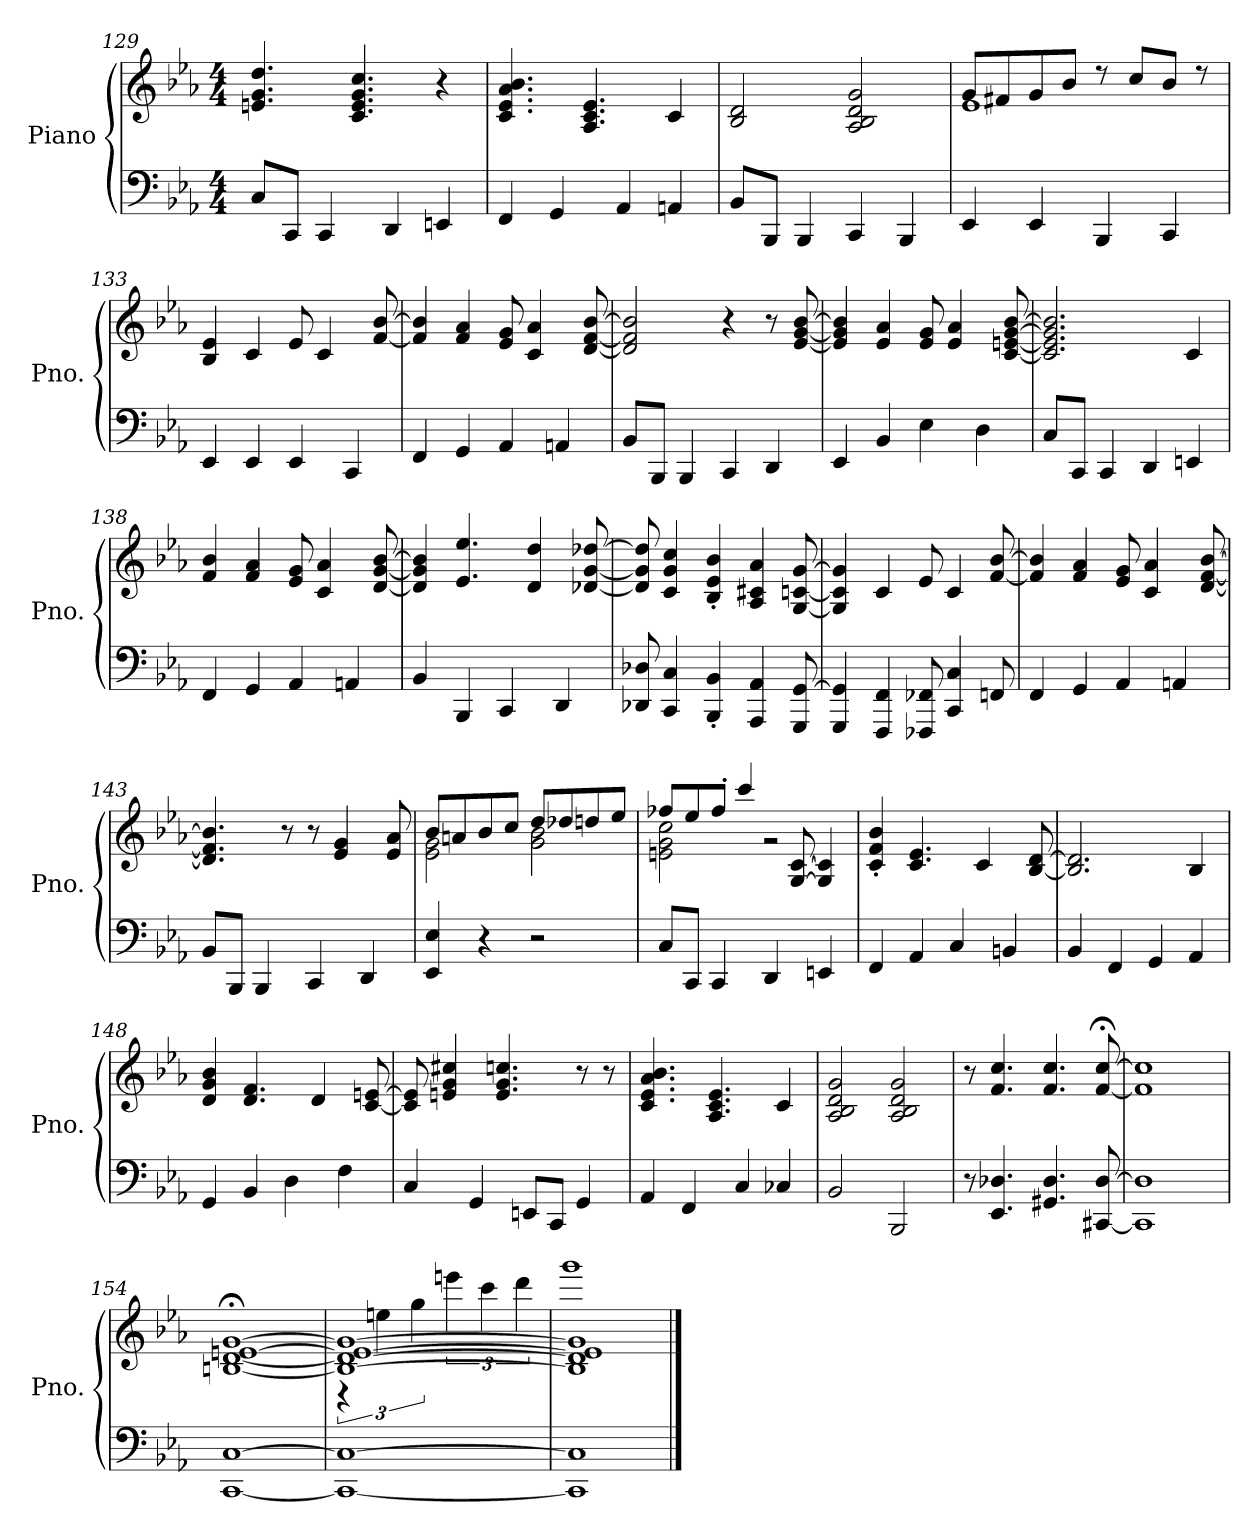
**kern	**kern
*part1	*part1
*staff2	*staff1
*I"Piano	*
*I'Pno.	*
*clefF4	*clefG2
*k[b-e-a-]	*k[b-e-a-]
*M4/4	*M4/4
=129	=129
8C/L	4.en/ 4.g/ 4.dd/
8CC/J	.
4CC/	.
.	4.c/ 4.e/ 4.g/ 4.cc/
4DD/	.
4EEn/	4r
=130	=130
4FF/	4.c/ 4.e-/ 4.a-/ 4.b-/
4GG/	.
.	4.A-/ 4.c/ 4.e-/
4AA-/	.
4AAn/	4c/
=131	=131
8BB-/L	2B-/ 2d/
8BBB-/J	.
4BBB-/	.
4CC/	2A-/ 2B-/ 2d/ 2g/
4BBB-/	.
!!LO:PB:g=z
=132	=132
*	*^
4EE-/	8g/L	1e-
.	8f#X/	.
4EE-/	8g/	.
.	8b-/J	.
4BBB-/	8r	.
.	8cc/L	.
4CC/	8b-/J	.
.	8r	.
*	*v	*v
=133	=133
4EE-/	4B-/ 4e-/
4EE-/	4c/
4EE-/	8e-/
.	4c/
4CC/	.
.	[8f/ [8b-/
=134	=134
4FF/	4f/] 4b-/]
4GG/	4f/ 4a-/
4AA-/	8e-/ 8g/
.	4c/ 4a-/
4AAn/	.
.	[8d/ [8f/ [8b-/
=135	=135
8BB-/L	2d/] 2f/] 2b-/]
8BBB-/J	.
4BBB-/	.
4CC/	4r
4DD/	8r
.	[8e-/ [8g/ [8b-/
=136	=136
4EE-/	4e-/] 4g/] 4b-/]
4BB-/	4e-/ 4a-/
4E-\	8e-/ 8g/
.	4e-/ 4a-/
4D\	.
.	[8c/ [8en/ [8g/ [8b-/
!!LO:LB:g=z
=137	=137
8C/L	2.c/] 2.e/] 2.g/] 2.b-/]
8CC/J	.
4CC/	.
4DD/	.
4EEn/	4c/
=138	=138
4FF/	4f/ 4b-/
4GG/	4f/ 4a-/
4AA-/	8e-/ 8g/
.	4c/ 4a-/
4AAn/	.
.	[8d/ [8g/ [8b-/
=139	=139
4BB-/	4d/] 4g/] 4b-/]
4BBB-/	4.e-/ 4.ee-/
4CC/	.
.	4d/ 4dd/
4DD/	.
.	[8d-X/ [8g/ [8dd-X/
=140	=140
8DD-X/ 8D-X/	8d-/] 8g/] 8dd-/]
4CC/ 4C/	4c/ 4g/ 4cc/
4BBB-/' 4BB-/'	4B-/' 4e-/' 4b-/'
4AAA-/ 4AA-/	4A-/ 4c#X/ 4a-/
8GGG/ [8GG/	[8G/ [8cn/ [8g/
=141	=141
4GGG/ 4GG/]	4G/] 4c/] 4g/]
4FFF/ 4FF/	4c/
8FFF-X/ 8FF-X/	8e-/
4CC/ 4C/	4c/
8FFn/	[8f/ [8b-/
!!LO:LB:g=z
=142	=142
4FF/	4f/] 4b-/]
4GG/	4f/ 4a-/
4AA-/	8e-/ 8g/
.	4c/ 4a-/
4AAn/	.
.	[8d/ [8f/ [8b-/
=143	=143
8BB-/L	4.d/] 4.f/] 4.b-/]
8BBB-/J	.
4BBB-/	.
.	8r
4CC/	8r
.	4e-/ 4g/
4DD/	.
.	8e-/ 8a-/
=144	=144
*	*^
4EE-/ 4E-/	8b-/L	2e-\ 2g\
.	8an/	.
4r	8b-/	.
.	8cc/J	.
2r	8dd/L	2g\ 2b-\
.	8dd-X/	.
.	8ddn/	.
.	8ee-/J	.
=145	=145	=145
8C/L	8ff-X/L	2en\ 2g\ 2cc\
8CC/J	8ee-/	.
4CC/	8ff-'/J	.
.	4ccc/	.
4DD/	.	2r
.	[8G/ [8c/	.
4EEn/	4G/] 4c/]	.
*	*v	*v
=146	=146
4FF/	4c/' 4f/' 4b-/'
4AA-/	4.c/ 4.e-/
4C/	.
.	4c/
4BBn/	.
.	[8B-/ [8d/
!!LO:LB:g=z
=147	=147
4BB-/	2.B-/] 2.d/]
4FF/	.
4GG/	.
4AA-/	4B-/
=148	=148
4GG/	4d/ 4g/ 4b-/
4BB-/	4.d/ 4.f/
4D\	.
.	4d/
4F\	.
.	[8c/ [8en/
=149	=149
4C/	8c/] 8e/]
.	4en/ 4g/ 4cc#X/
4GG/	.
.	4.e/ 4.g/ 4.ccn/
8EEn/L	.
8CC/J	.
4GG/	8r
.	8r
=150	=150
4AA-/	4.c/ 4.e-/ 4.a-/ 4.b-/
4FF/	.
.	4.A-/ 4.c/ 4.e-/
4C/	.
4C-X/	4c/
=151	=151
2BB-/	2A-/ 2B-/ 2d/ 2g/
2BBB-/	2A-/ 2B-/ 2d/ 2g/
=152	=152
8r	8r
4.EE-/ 4.D-X/	4.f/ 4.cc/
4.GG#X/ 4.D-/	4.f/ 4.cc/
[8CC#X/ [8D-/	[8f/;< [8cc/;<
=153	=153
1CC#] 1D-]	1f] 1cc]
!!LO:LB:g=z
=154	=154
[1CC [1C	[1Bn;< [1d;< [1en;< [1g;<
=155	=155
*	*^
1CC_ 1C_	1B_ 1d_ 1e_ 1g_	6r
.	.	6een\
.	.	6gg\
.	.	6eeen\
.	.	6ccc\
.	.	6ddd\
=156	=156	=156
1CC] 1C]	1B] 1d] 1e] 1g]	1ggg
*	*v	*v
==	==
*-	*-
